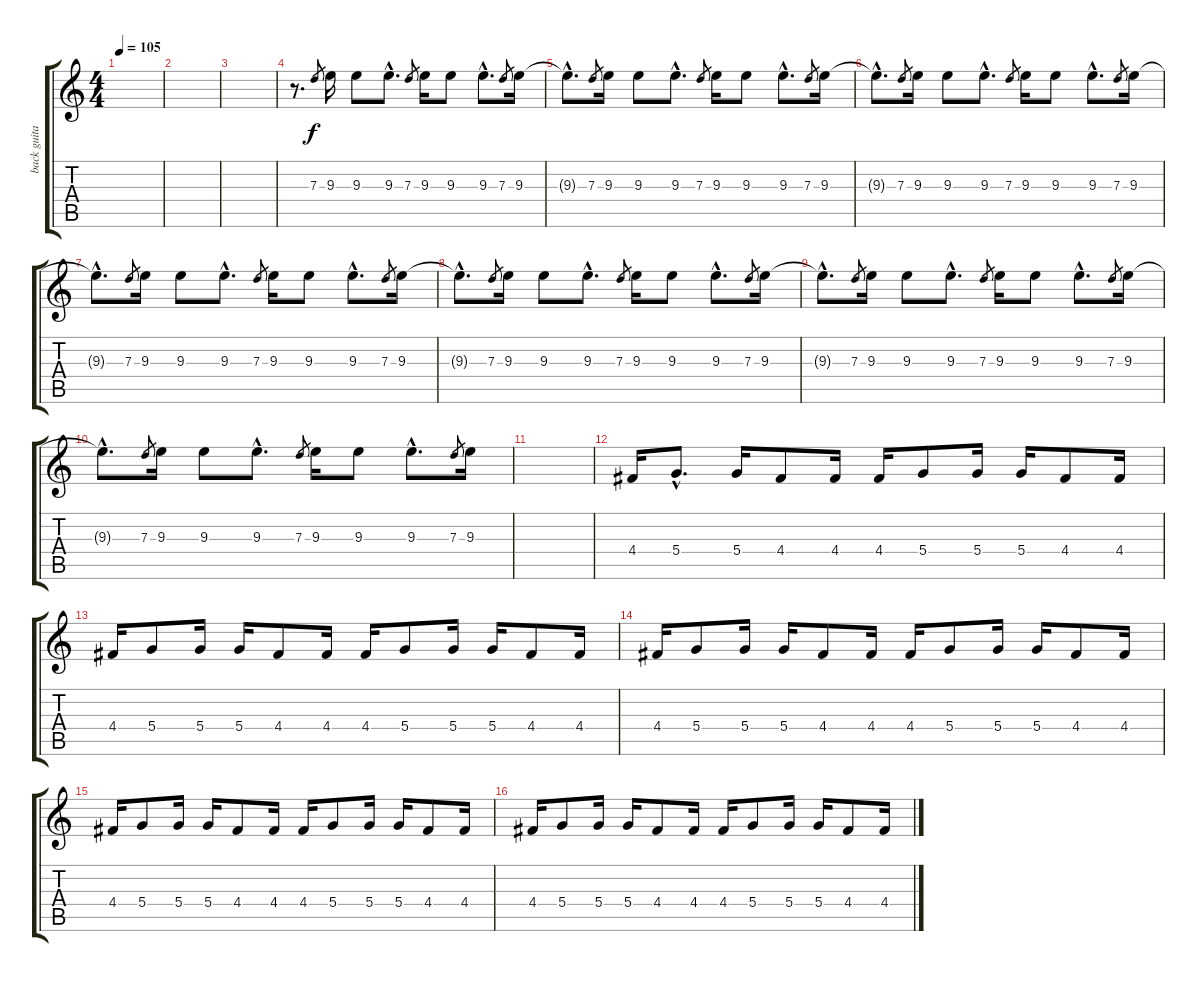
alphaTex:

\track ("back guitar" "back guita") {instrument electricguitarjazz}
\staff {score tabs}
\tuning (E4 B3 G3 D3 A2 E2) {hide}
\ts (4 4)
\tempo 105
\clef g2
\ks c
|
|
|
r.8{d} 7.3.8{gr} 9.3.16 9.3.8 9.3{hac}.8{d} 7.3.8{gr} 9.3.16 9.3.8 9.3{hac}.8{d} 7.3.8{gr} 9.3.16 |
9.3{hac t}.8{d} 7.3.8{gr} 9.3.16 9.3.8 9.3{hac}.8{d} 7.3.8{gr} 9.3.16 9.3.8 9.3{hac}.8{d} 7.3.8{gr} 9.3.16 |
9.3{hac t}.8{d} 7.3.8{gr} 9.3.16 9.3.8 9.3{hac}.8{d} 7.3.8{gr} 9.3.16 9.3.8 9.3{hac}.8{d} 7.3.8{gr} 9.3.16 |
9.3{hac t}.8{d} 7.3.8{gr} 9.3.16 9.3.8 9.3{hac}.8{d} 7.3.8{gr} 9.3.16 9.3.8 9.3{hac}.8{d} 7.3.8{gr} 9.3.16 |
9.3{hac t}.8{d} 7.3.8{gr} 9.3.16 9.3.8 9.3{hac}.8{d} 7.3.8{gr} 9.3.16 9.3.8 9.3{hac}.8{d} 7.3.8{gr} 9.3.16 |
9.3{hac t}.8{d} 7.3.8{gr} 9.3.16 9.3.8 9.3{hac}.8{d} 7.3.8{gr} 9.3.16 9.3.8 9.3{hac}.8{d} 7.3.8{gr} 9.3.16 |
9.3{hac t}.8{d} 7.3.8{gr} 9.3.16 9.3.8 9.3{hac}.8{d} 7.3.8{gr} 9.3.16 9.3.8 9.3{hac}.8{d} 7.3.8{gr} 9.3.16 |
|
4.4.16 5.4{hac}.8{d} 5.4.16 4.4.8 4.4.16 4.4.16 5.4.8 5.4.16 5.4.16 4.4.8 4.4.16 |
4.4.16 5.4.8 5.4.16 5.4.16 4.4.8 4.4.16 4.4.16 5.4.8 5.4.16 5.4.16 4.4.8 4.4.16 |
4.4.16 5.4.8 5.4.16 5.4.16 4.4.8 4.4.16 4.4.16 5.4.8 5.4.16 5.4.16 4.4.8 4.4.16 |
4.4.16 5.4.8 5.4.16 5.4.16 4.4.8 4.4.16 4.4.16 5.4.8 5.4.16 5.4.16 4.4.8 4.4.16 |
4.4.16 5.4.8 5.4.16 5.4.16 4.4.8 4.4.16 4.4.16 5.4.8 5.4.16 5.4.16 4.4.8 4.4.16
